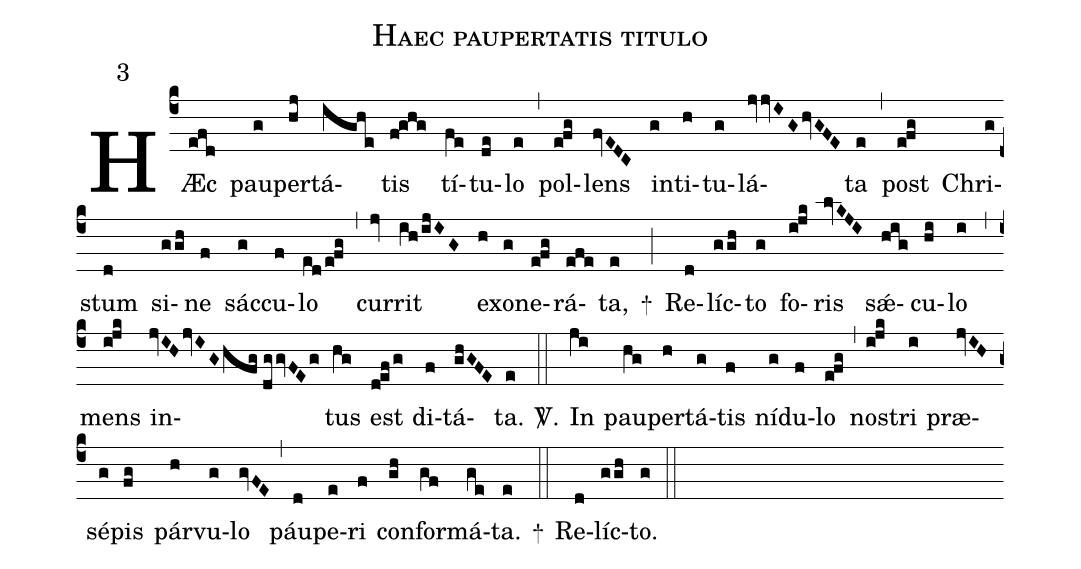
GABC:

name: Haec paupertatis titulo;
mode: 3;
%%
(c4)
HÆc(efd) pau(g)per(hj)tá(ighe)tis(f!ghg) tí(fe)tu(de)lo(e) (,)
pol(e!fg)lens(fvEDC) in(g)ti(h)tu(g)lá(jvjvIGhvGFE)ta(e) (,)
post(e!fg) Chri(g)stum(d) si(ggh)ne(f) sác(g)cu(f)lo(ed/e!fg) (,)
cur(jv)rit(ih/ijIG) ex(h)o(g)ne(e!fg)rá(efe)ta,(e) +(;)
Re(d)líc(ggh)to(g) fo(i!jk)ris(lvKJI) sǽ(hig)cu(hi)lo(i) (,)
mens(i!jk) in(jvIHjvIGhfg///dggvFEg)tus(hg) est(defg) di(f)tá(ghGFE)ta.(e) <sp>V/</sp>.(::)
In(ji) pau(hg)per(h)tá(g)tis(f) ní(g)du(f)lo(e!fg) (,)
nos(i!jk)tri(i) præ(jvIH)sé(g)pis(fg) pár(h)vu(g)lo(gvFE) (,)
páu(d)pe(e)ri(f) con(gh)for(gf)má(ge)ta.(e) +(::)
Re(d)líc(ggh)to.(g) (::)
